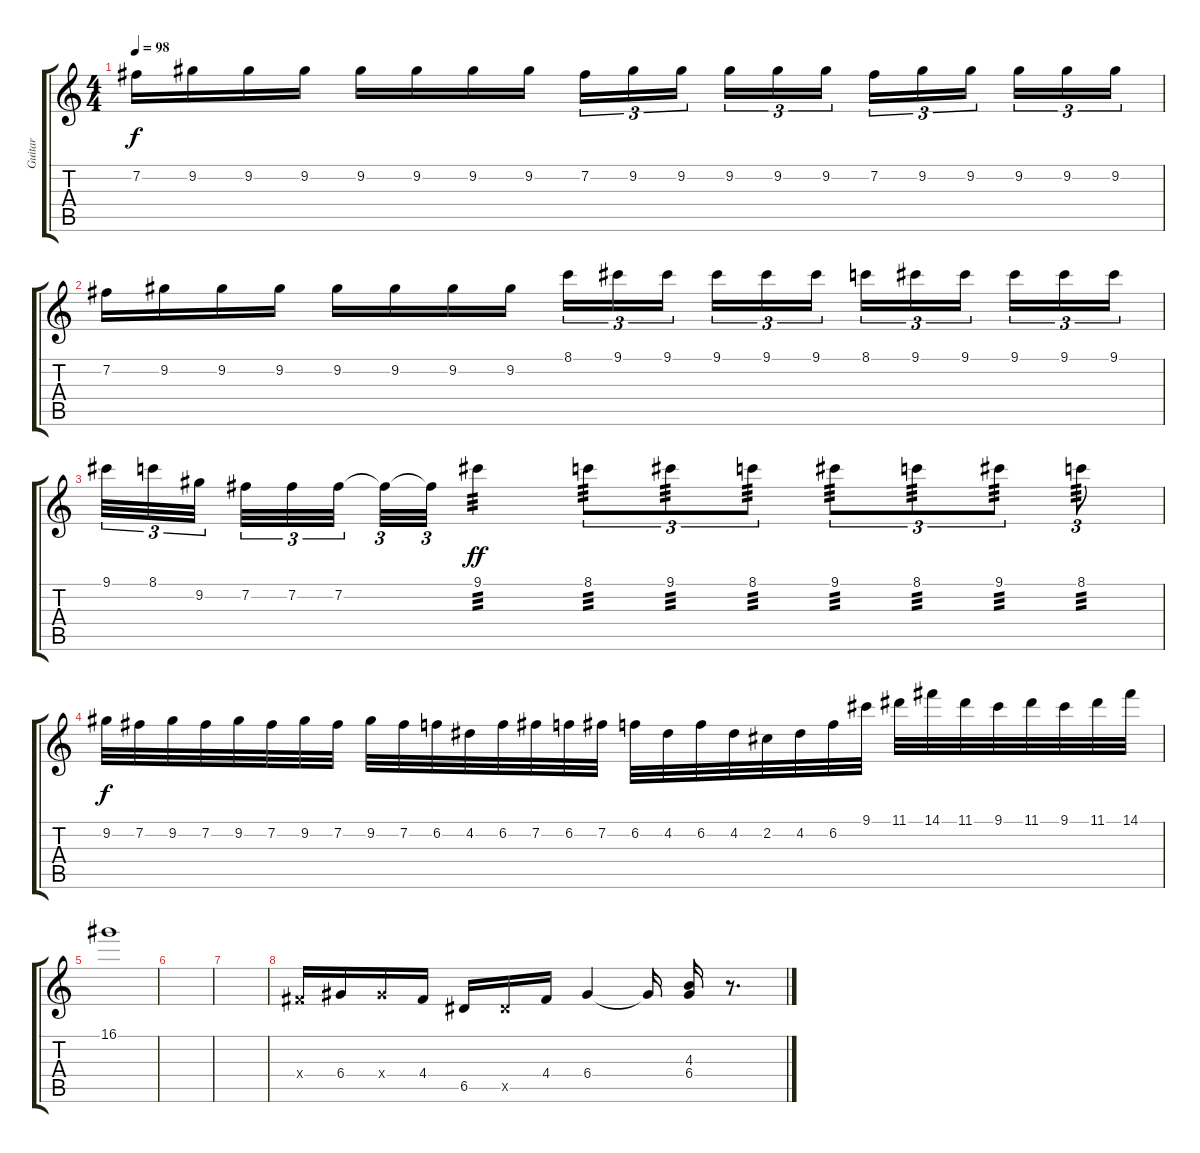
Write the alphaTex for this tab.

\track ("Guitar" "Guitar") {instrument overdrivenguitar}
\staff {score tabs}
\tuning (E4 B3 G3 D3 A2 E2) {hide}
\ts (4 4)
\tempo 98
\clef g2
\ks c
7.2.16{dy f} 9.2.16 9.2.16 9.2.16 9.2.16 9.2.16 9.2.16 9.2.16 7.2.16{tu (3 2)} 9.2.16{tu (3 2)} 9.2.16{tu (3 2) beam splitsecondary} 9.2.16{tu (3 2)} 9.2.16{tu (3 2)} 9.2.16{tu (3 2)} 7.2.16{tu (3 2)} 9.2.16{tu (3 2)} 9.2.16{tu (3 2) beam splitsecondary} 9.2.16{tu (3 2)} 9.2.16{tu (3 2)} 9.2.16{tu (3 2)} |
7.2.16 9.2.16 9.2.16 9.2.16 9.2.16 9.2.16 9.2.16 9.2.16 8.1.16{tu (3 2)} 9.1.16{tu (3 2)} 9.1.16{tu (3 2) beam splitsecondary} 9.1.16{tu (3 2)} 9.1.16{tu (3 2)} 9.1.16{tu (3 2)} 8.1.16{tu (3 2)} 9.1.16{tu (3 2)} 9.1.16{tu (3 2) beam splitsecondary} 9.1.16{tu (3 2)} 9.1.16{tu (3 2)} 9.1.16{tu (3 2)} |
9.1.32{tu (3 2)} 8.1.32{tu (3 2)} 9.2.32{tu (3 2) beam splitsecondary} 7.2.32{tu (3 2)} 7.2.32{tu (3 2)} 7.2.32{tu (3 2) beam splitsecondary} 7.2{t}.32{tu (3 2)} 7.2{t}.32{tu (3 2)} 9.1.4{tp 3 dy ff} 8.1.8{tu (3 2) tp 3} 9.1.8{tu (3 2) tp 3} 8.1.8{tu (3 2) tp 3} 9.1.8{tu (3 2) tp 3} 8.1.8{tu (3 2) tp 3} 9.1.8{tu (3 2) tp 3} 8.1.8{tu (3 2) tp 3} |
9.2.32{dy f} 7.2.32 9.2.32 7.2.32 9.2.32 7.2.32 9.2.32 7.2.32 9.2.32 7.2.32 6.2.32 4.2.32 6.2.32 7.2.32 6.2.32 7.2.32 6.2.32 4.2.32 6.2.32 4.2.32 2.2.32 4.2.32 6.2.32 9.1.32 11.1.32 14.1.32 11.1.32 9.1.32 11.1.32 9.1.32 11.1.32 14.1.32 |
16.1.1 |
|
|
4.4{x}.16 6.4.16 6.4{x}.16 4.4.16 6.5.16 6.5{x}.16 4.4.16 6.4.4 6.4{t}.16 (4.3 6.4).16 r.8{d}
